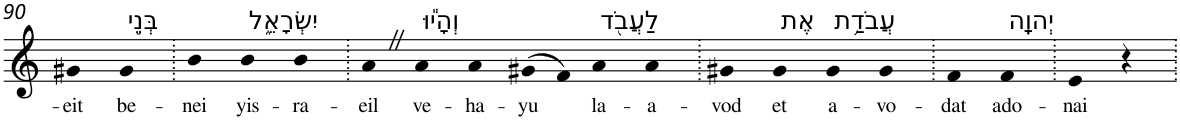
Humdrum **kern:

**kern	**text
*part1	*part1
*staff1	*staff1
*I"Piano	*
*I'Pno	*
!!LO:PB:g=z
*clefG2	*
*k[]	*
=90	=90
!	!LO:LY:b
4g#X	-eit
!LO:TX:a:t=בְּנֵ֣י	!
!	!LO:LY:b
4g#	be-
=91.	=91.
!	!LO:LY:b
4b	-nei
!LO:TX:a:t=יִשְׂרָאֵ֑ל	!
!	!LO:LY:b
4b	yis-
!	!LO:LY:b
4b	-ra-
=92.	=92.
!	!LO:LY:b
4aZ	-eil
!LO:TX:a:t=וְהָי֕וּ	!
!	!LO:LY:b
4a	ve-
!	!LO:LY:b
4a	-ha-
!	!LO:LY:b
(>8g#X	-yu
8f)	.
!LO:TX:a:t=לַעֲבֹ֖ד	!
!	!LO:LY:b
4a	la-
!	!LO:LY:b
4a	-a-
=93.	=93.
!	!LO:LY:b
4g#X	-vod
!LO:TX:a:t=אֶת	!
!	!LO:LY:b
4g#	et
!LO:TX:a:t=עֲבֹדַ֥ת	!
!	!LO:LY:b
4g#	a-
!	!LO:LY:b
4g#	-vo-
=94.	=94.
!	!LO:LY:b
4f	-dat
!LO:TX:a:t=יְהוָֽה	!
!	!LO:LY:b
4f	ado-
=95.	=95.
!	!LO:LY:b
4e	-nai
4r	.
=.	=.
*-	*-
